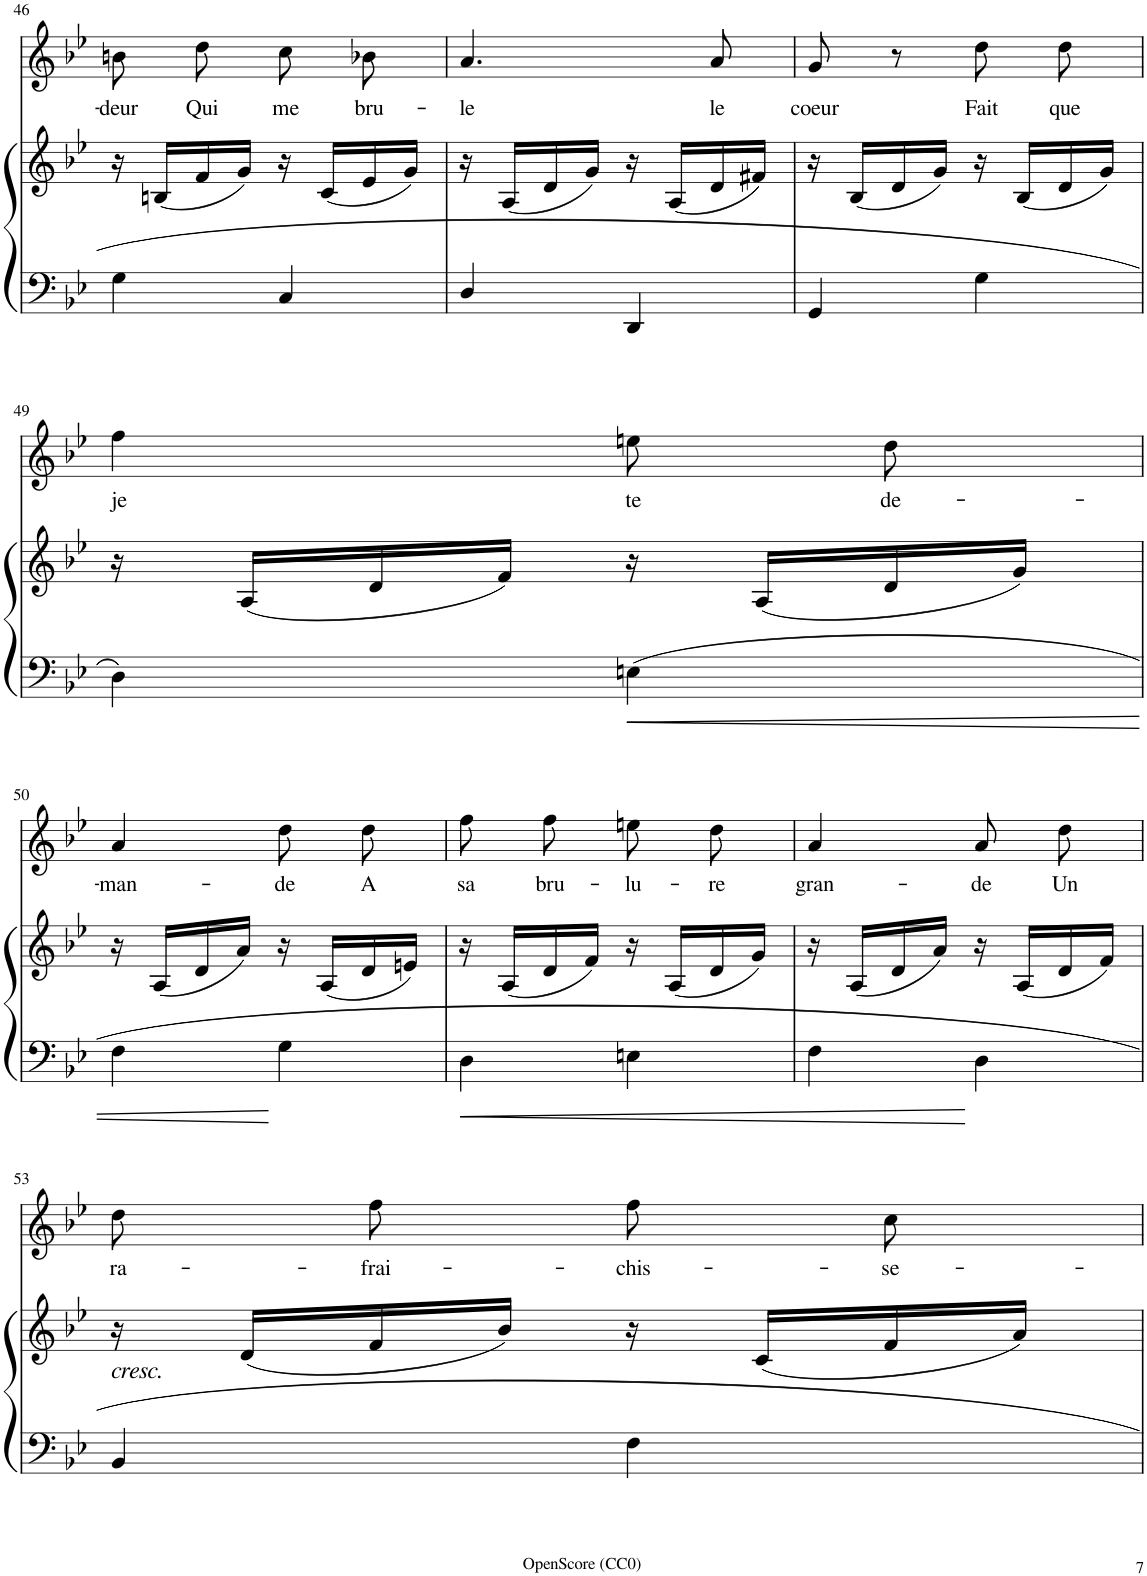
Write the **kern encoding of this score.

**kern	**kern	**kern	**text
*part2	*part2	*part1	*part1
*staff3	*staff2	*staff1	*staff1
*I"Piano	*	*I"Voice	*
*I'Pno	*	*	*
!!LO:PB:g=z
*clefF4	*clefG2	*clefG2	*
*k[b-e-]	*k[b-e-]	*k[b-e-]	*
*M2/4	*M2/4	*M2/4	*
=46	=46	=46	=46
!	!	!	!LO:LY:b
4G\	16r	8bn\L	-deur
.	(16Bn/LL	.	.
!	!	!	!LO:LY:b
.	16f/	8dd\J	Qui
.	16g/JJ)	.	.
!	!	!	!LO:LY:b
4C/	16r	8cc\L	me
.	(16c/LL	.	.
!	!	!	!LO:LY:b
.	16e-/	8b-X\J	bru-
.	16g/JJ)	.	.
=47	=47	=47	=47
!	!	!	!LO:LY:b
4D/	16r	4.a/	-le
.	(16A/LL	.	.
.	16d/	.	.
.	16g/JJ)	.	.
4DD/	16r	.	.
.	(16A/LL	.	.
!	!	!	!LO:LY:b
.	16d/	8a/	le
.	16f#X/JJ)	.	.
=48	=48	=48	=48
!	!	!	!LO:LY:b
4GG/	16r	8g/	coeur
.	(16B-/LL	.	.
.	16d/	8r	.
.	16g/JJ)	.	.
!	!	!	!LO:LY:b
4G\	16r	8dd\L	Fait
.	(16B-/LL	.	.
!	!	!	!LO:LY:b
.	16d/	8dd\J	que
.	16g/JJ)	.	.
!!LO:LB:g=z
=49	=49	=49	=49
!	!	!	!LO:LY:b
4D\	16r	4ff\	je
.	(16A/LL	.	.
.	16d/	.	.
.	16f/JJ)	.	.
!	!	!	!LO:LY:b
4En\	16r	8een\L	te
.	(16A/LL	.	.
!	!	!	!LO:LY:b
.	16d/	8dd\J	de-
.	16g/JJ)	.	.
!!LO:LB:g=z
=50	=50	=50	=50
!	!	!	!LO:LY:b
4F\	16r	4a/	-man-
.	(16A/LL	.	.
.	16d/	.	.
.	16a/JJ)	.	.
!	!	!	!LO:LY:b
4G\	16r	8dd\L	-de
.	(16A/LL	.	.
!	!	!	!LO:LY:b
.	16d/	8dd\J	A
.	16en/JJ)	.	.
=51	=51	=51	=51
!	!	!	!LO:LY:b
4D\	16r	8ff\L	sa
.	(16A/LL	.	.
!	!	!	!LO:LY:b
.	16d/	8ff\J	bru-
.	16f/JJ)	.	.
!	!	!	!LO:LY:b
4En\	16r	8een\L	-lu-
.	(16A/LL	.	.
!	!	!	!LO:LY:b
.	16d/	8dd\J	-re
.	16g/JJ)	.	.
=52	=52	=52	=52
!	!	!	!LO:LY:b
4F\	16r	4a/	gran-
.	(16A/LL	.	.
.	16d/	.	.
.	16a/JJ)	.	.
!	!	!	!LO:LY:b
4D\	16r	8a\L	-de
.	(16A/LL	.	.
!	!	!	!LO:LY:b
.	16d/	8dd\J	Un
.	16f/JJ)	.	.
!!LO:LB:g=z
=53	=53	=53	=53
!	!LO:TX:b:i:t=cresc.	!	!
!	!	!	!LO:LY:b
4BB-/	16r	8dd\L	ra-
.	(16d/LL	.	.
!	!	!	!LO:LY:b
.	16f/	8ff\J	-frai-
.	16b-/JJ)	.	.
!	!	!	!LO:LY:b
4F\	16r	8ff\L	-chis-
.	(16c/LL	.	.
!	!	!	!LO:LY:b
.	16f/	8cc\J	-se-
.	16a/JJ)	.	.
=	=	=	=
*-	*-	*-	*-
